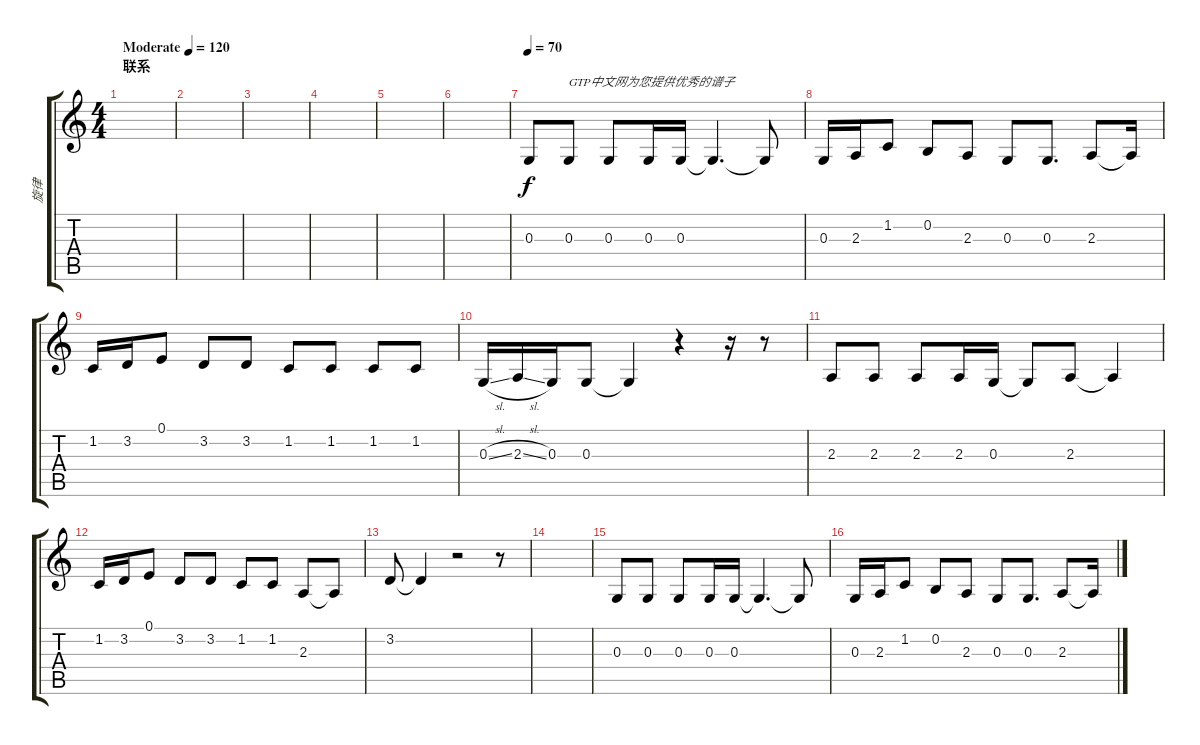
\track ("旋律" "旋律") {instrument accordion}
\staff {score tabs}
\tuning (E4 B3 G3 D3 A2 E2) {hide}
\ts (4 4)
\section ("" "联系")
\tempo (120 "Moderate")
\clef g2
\ks c
|
|
|
|
|
|
\tempo 70
0.3.8 0.3.8{txt "GTP中文网为您提供优秀的谱子"} 0.3.8 0.3.16 0.3.16 0.3{t}.4{d} 0.3{t}.8 |
0.3.16 2.3.16 1.2.8 0.2.8 2.3.8 0.3.8 0.3.8{d} 2.3.8 2.3{t}.16 |
1.2.16 3.2.16 0.1.8 3.2.8 3.2.8 1.2.8 1.2.8 1.2.8 1.2.8 |
0.3{sl}.16 2.3{sl}.16 0.3.16 0.3.8 0.3{t}.4 r.4 r.16 r.8 |
2.3.8 2.3.8 2.3.8 2.3.16 0.3.16 0.3{t}.8 2.3.8 2.3{t}.4 |
1.2.16 3.2.16 0.1.8 3.2.8 3.2.8 1.2.8 1.2.8 2.3.8 2.3{t}.8 |
3.2.8 3.2{t}.4 r.2 r.8 |
|
0.3.8 0.3.8 0.3.8 0.3.16 0.3.16 0.3{t}.4{d} 0.3{t}.8 |
0.3.16 2.3.16 1.2.8 0.2.8 2.3.8 0.3.8 0.3.8{d} 2.3.8 2.3{t}.16
